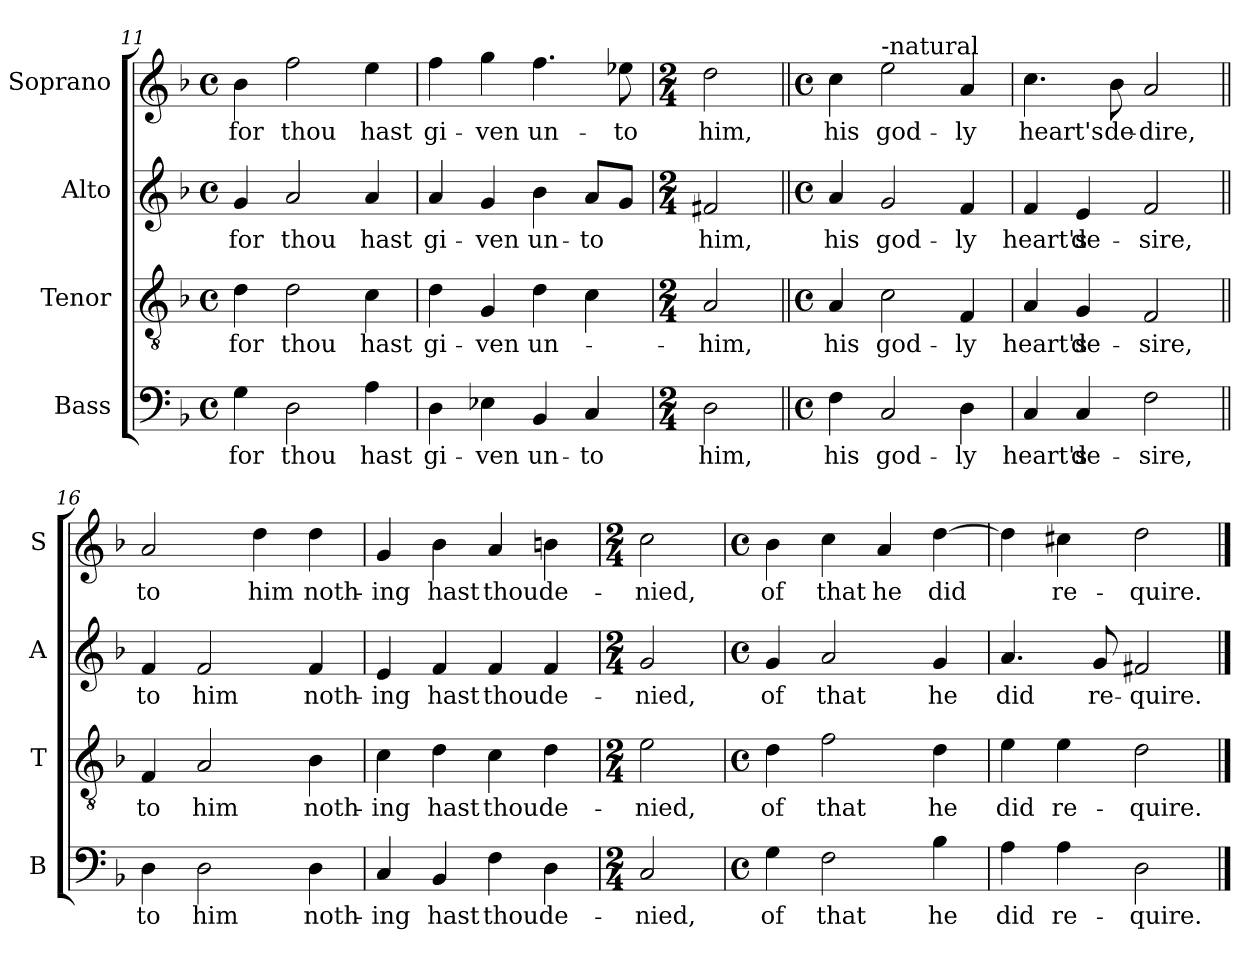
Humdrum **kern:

**kern	**text	**kern	**text	**kern	**text	**kern	**text
*part4	*part4	*part3	*part3	*part2	*part2	*part1	*part1
*staff4	*staff4	*staff3	*staff3	*staff2	*staff2	*staff1	*staff1
*I"Bass	*	*I"Tenor	*	*I"Alto	*	*I"Soprano	*
*I'B	*	*I'T	*	*I'A	*	*I'S	*
!!LO:LB:g=z
*clefF4	*	*clefGv2	*	*clefG2	*	*clefG2	*
*k[b-]	*	*k[b-]	*	*k[b-]	*	*k[b-]	*
*F:	*	*F:	*	*F:	*	*F:	*
*M4/4	*	*M4/4	*	*M4/4	*	*M4/4	*
*met(c)	*	*met(c)	*	*met(c)	*	*met(c)	*
=11	=11	=11	=11	=11	=11	=11	=11
!	!LO:LY:b	!	!LO:LY:b	!	!LO:LY:b	!	!LO:LY:b
4G\	for	4d\	for	4g/	for	4b-\	for
!	!LO:LY:b	!	!LO:LY:b	!	!LO:LY:b	!	!LO:LY:b
2D\	thou	2d\	thou	2a/	thou	2ff\	thou
!	!LO:LY:b	!	!LO:LY:b	!	!LO:LY:b	!	!LO:LY:b
4A\	hast	4c\	hast	4a/	hast	4ee\	hast
=12	=12	=12	=12	=12	=12	=12	=12
!	!LO:LY:b	!	!LO:LY:b	!	!LO:LY:b	!	!LO:LY:b
4D\	gi-	4d\	gi-	4a/	gi-	4ff\	gi-
!	!LO:LY:b	!	!LO:LY:b	!	!LO:LY:b	!	!LO:LY:b
4E-X\	-ven	4G/	-ven	4g/	-ven	4gg\	-ven
!	!LO:LY:b	!	!LO:LY:b	!	!LO:LY:b	!	!LO:LY:b
4BB-/	un-	4d\	un-	4b-\	un-	4.ff\	un-
!	!LO:LY:b	!	!	!	!LO:LY:b	!	!
4C/	-to	4c\	.	8a/L	-to	.	.
!	!	!	!	!	!	!	!LO:LY:b
.	.	.	.	8g/J	.	8ee-X\	-to
=13	=13	=13	=13	=13	=13	=13	=13
*M2/4	*	*M2/4	*	*M2/4	*	*M2/4	*
!	!LO:LY:b	!	!LO:LY:b	!	!LO:LY:b	!	!LO:LY:b
2D\	him,	2A/	him,	2f#X/	him,	2dd\	him,
=14||	=14||	=14||	=14||	=14||	=14||	=14||	=14||
*M4/4	*	*M4/4	*	*M4/4	*	*M4/4	*
*met(c)	*	*met(c)	*	*met(c)	*	*met(c)	*
!	!LO:LY:b	!	!LO:LY:b	!	!LO:LY:b	!	!LO:LY:b
4F\	his	4A/	his	4a/	his	4cc\	his
!	!	!	!	!	!	!LO:TX:a:t=-natural	!
!	!LO:LY:b	!	!LO:LY:b	!	!LO:LY:b	!	!LO:LY:b
2C/	god-	2c\	god-	2g/	god-	2ee\	god-
!	!LO:LY:b	!	!LO:LY:b	!	!LO:LY:b	!	!LO:LY:b
4D\	-ly	4F/	-ly	4f/	-ly	4a/	-ly
=15	=15	=15	=15	=15	=15	=15	=15
!	!LO:LY:b	!	!LO:LY:b	!	!LO:LY:b	!	!LO:LY:b
4C/	heart's	4A/	heart's	4f/	heart's	4.cc\	heart's
!	!LO:LY:b	!	!LO:LY:b	!	!LO:LY:b	!	!
4C/	de-	4G/	de-	4e/	de-	.	.
!	!	!	!	!	!	!	!LO:LY:b
.	.	.	.	.	.	8b-\	de-
!	!LO:LY:b	!	!LO:LY:b	!	!LO:LY:b	!	!LO:LY:b
2F\	-sire,	2F/	-sire,	2f/	-sire,	2a/	-dire,
!!LO:PB:g=z
=16||	=16||	=16||	=16||	=16||	=16||	=16||	=16||
!	!LO:LY:b	!	!LO:LY:b	!	!LO:LY:b	!	!LO:LY:b
4D\	to	4F/	to	4f/	to	2a/	to
!	!LO:LY:b	!	!LO:LY:b	!	!LO:LY:b	!	!
2D\	him	2A/	him	2f/	him	.	.
!	!	!	!	!	!	!	!LO:LY:b
.	.	.	.	.	.	4dd\	him
!	!LO:LY:b	!	!LO:LY:b	!	!LO:LY:b	!	!LO:LY:b
4D\	noth-	4B-\	noth-	4f/	noth-	4dd\	noth-
=17	=17	=17	=17	=17	=17	=17	=17
!	!LO:LY:b	!	!LO:LY:b	!	!LO:LY:b	!	!LO:LY:b
4C/	-ing	4c\	-ing	4e/	-ing	4g/	-ing
!	!LO:LY:b	!	!LO:LY:b	!	!LO:LY:b	!	!LO:LY:b
4BB-/	hast	4d\	hast	4f/	hast	4b-\	hast
!	!LO:LY:b	!	!LO:LY:b	!	!LO:LY:b	!	!LO:LY:b
4F\	thou	4c\	thou	4f/	thou	4a/	thou
!	!LO:LY:b	!	!LO:LY:b	!	!LO:LY:b	!	!LO:LY:b
4D\	de-	4d\	de-	4f/	de-	4bn\	de-
=18	=18	=18	=18	=18	=18	=18	=18
*M2/4	*	*M2/4	*	*M2/4	*	*M2/4	*
!	!LO:LY:b	!	!LO:LY:b	!	!LO:LY:b	!	!LO:LY:b
2C/	-nied,	2e\	-nied,	2g/	-nied,	2cc\	-nied,
=19	=19	=19	=19	=19	=19	=19	=19
*M4/4	*	*M4/4	*	*M4/4	*	*M4/4	*
*met(c)	*	*met(c)	*	*met(c)	*	*met(c)	*
!	!LO:LY:b	!	!LO:LY:b	!	!LO:LY:b	!	!LO:LY:b
4G\	of	4d\	of	4g/	of	4b-\	of
!	!LO:LY:b	!	!LO:LY:b	!	!LO:LY:b	!	!LO:LY:b
2F\	that	2f\	that	2a/	that	4cc\	that
!	!	!	!	!	!	!	!LO:LY:b
.	.	.	.	.	.	4a/	he
!	!LO:LY:b	!	!LO:LY:b	!	!LO:LY:b	!	!LO:LY:b
4B-\	he	4d\	he	4g/	he	[4dd\	did
=20	=20	=20	=20	=20	=20	=20	=20
!	!LO:LY:b	!	!LO:LY:b	!	!LO:LY:b	!	!
4A\	did	4e\	did	4.a/	did	4dd\]	.
!	!LO:LY:b	!	!LO:LY:b	!	!	!	!LO:LY:b
4A\	re-	4e\	re-	.	.	4cc#X\	re-
!	!	!	!	!	!LO:LY:b	!	!
.	.	.	.	8g/	re-	.	.
!	!LO:LY:b	!	!LO:LY:b	!	!LO:LY:b	!	!LO:LY:b
2D\	-quire.	2d\	-quire.	2f#X/	-quire.	2dd\	-quire.
==	==	==	==	==	==	==	==
*-	*-	*-	*-	*-	*-	*-	*-
